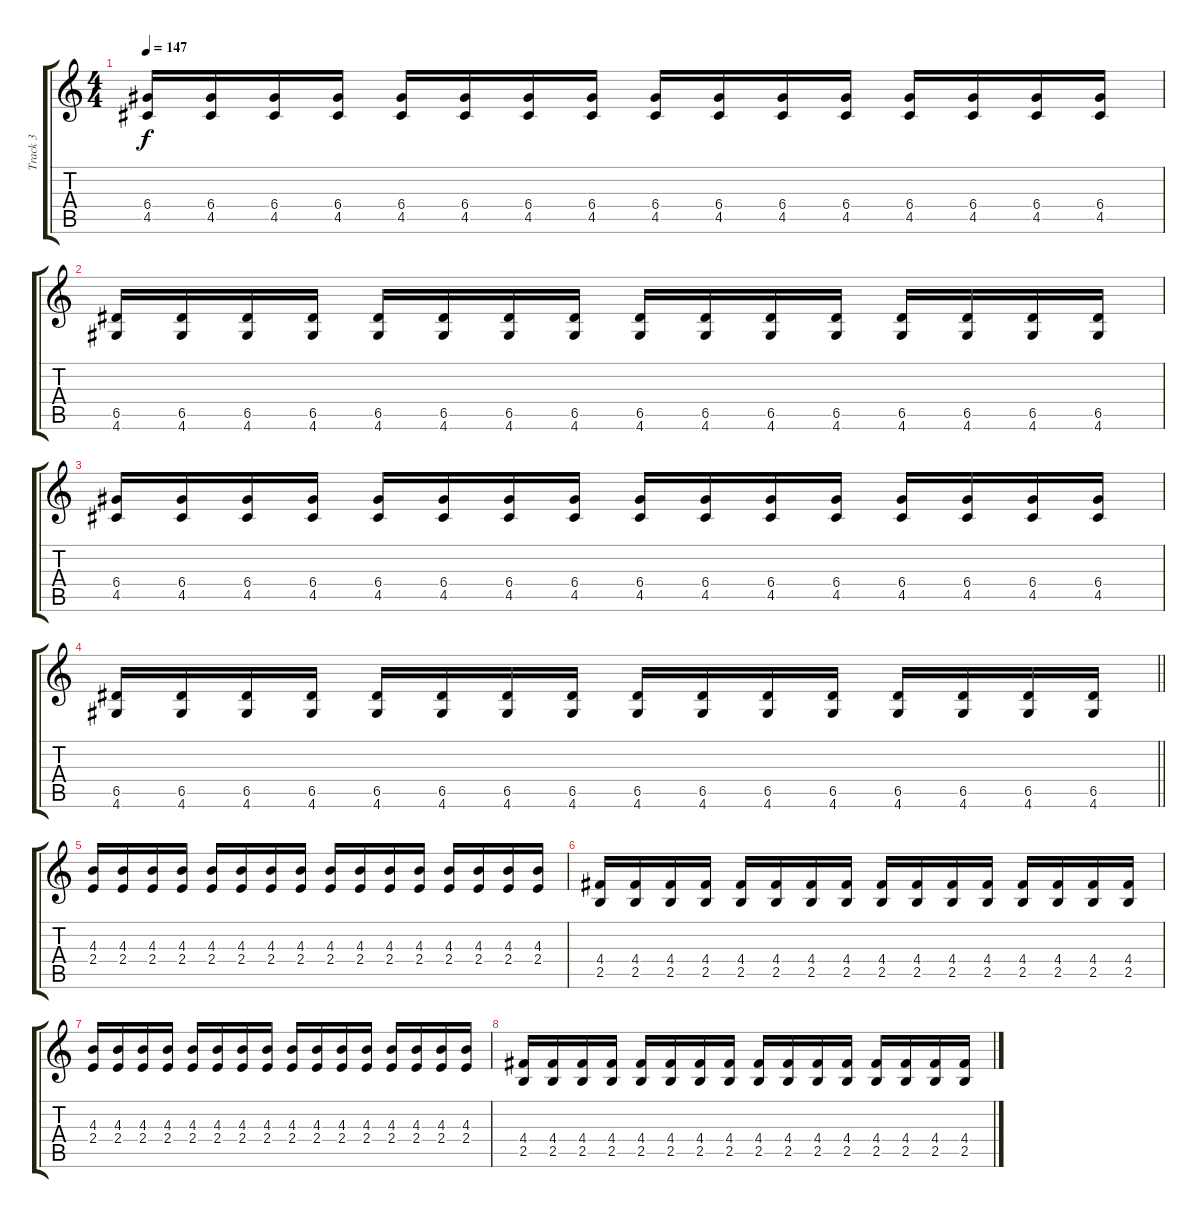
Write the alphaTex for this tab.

\track ("Track 3" "Track 3") {instrument distortionguitar}
\staff {score tabs}
\tuning (E4 B3 G3 D3 A2 E2) {hide}
\ts (4 4)
\tempo 147
\clef g2
\ks c
(6.4 4.5).16{dy f} (6.4 4.5).16 (6.4 4.5).16 (6.4 4.5).16 (6.4 4.5).16 (6.4 4.5).16 (6.4 4.5).16 (6.4 4.5).16 (6.4 4.5).16 (6.4 4.5).16 (6.4 4.5).16 (6.4 4.5).16 (6.4 4.5).16 (6.4 4.5).16 (6.4 4.5).16 (6.4 4.5).16 |
(6.5 4.6).16 (6.5 4.6).16 (6.5 4.6).16 (6.5 4.6).16 (6.5 4.6).16 (6.5 4.6).16 (6.5 4.6).16 (6.5 4.6).16 (6.5 4.6).16 (6.5 4.6).16 (6.5 4.6).16 (6.5 4.6).16 (6.5 4.6).16 (6.5 4.6).16 (6.5 4.6).16 (6.5 4.6).16 |
(6.4 4.5).16 (6.4 4.5).16 (6.4 4.5).16 (6.4 4.5).16 (6.4 4.5).16 (6.4 4.5).16 (6.4 4.5).16 (6.4 4.5).16 (6.4 4.5).16 (6.4 4.5).16 (6.4 4.5).16 (6.4 4.5).16 (6.4 4.5).16 (6.4 4.5).16 (6.4 4.5).16 (6.4 4.5).16 |
\barLineRight lightlight
(6.5 4.6).16 (6.5 4.6).16 (6.5 4.6).16 (6.5 4.6).16 (6.5 4.6).16 (6.5 4.6).16 (6.5 4.6).16 (6.5 4.6).16 (6.5 4.6).16 (6.5 4.6).16 (6.5 4.6).16 (6.5 4.6).16 (6.5 4.6).16 (6.5 4.6).16 (6.5 4.6).16 (6.5 4.6).16 |
\section ("" "")
(4.3 2.4).16 (4.3 2.4).16 (4.3 2.4).16 (4.3 2.4).16 (4.3 2.4).16 (4.3 2.4).16 (4.3 2.4).16 (4.3 2.4).16 (4.3 2.4).16 (4.3 2.4).16 (4.3 2.4).16 (4.3 2.4).16 (4.3 2.4).16 (4.3 2.4).16 (4.3 2.4).16 (4.3 2.4).16 |
(4.4 2.5).16 (4.4 2.5).16 (4.4 2.5).16 (4.4 2.5).16 (4.4 2.5).16 (4.4 2.5).16 (4.4 2.5).16 (4.4 2.5).16 (4.4 2.5).16 (4.4 2.5).16 (4.4 2.5).16 (4.4 2.5).16 (4.4 2.5).16 (4.4 2.5).16 (4.4 2.5).16 (4.4 2.5).16 |
(4.3 2.4).16 (4.3 2.4).16 (4.3 2.4).16 (4.3 2.4).16 (4.3 2.4).16 (4.3 2.4).16 (4.3 2.4).16 (4.3 2.4).16 (4.3 2.4).16 (4.3 2.4).16 (4.3 2.4).16 (4.3 2.4).16 (4.3 2.4).16 (4.3 2.4).16 (4.3 2.4).16 (4.3 2.4).16 |
(4.4 2.5).16 (4.4 2.5).16 (4.4 2.5).16 (4.4 2.5).16 (4.4 2.5).16 (4.4 2.5).16 (4.4 2.5).16 (4.4 2.5).16 (4.4 2.5).16 (4.4 2.5).16 (4.4 2.5).16 (4.4 2.5).16 (4.4 2.5).16 (4.4 2.5).16 (4.4 2.5).16 (4.4 2.5).16
